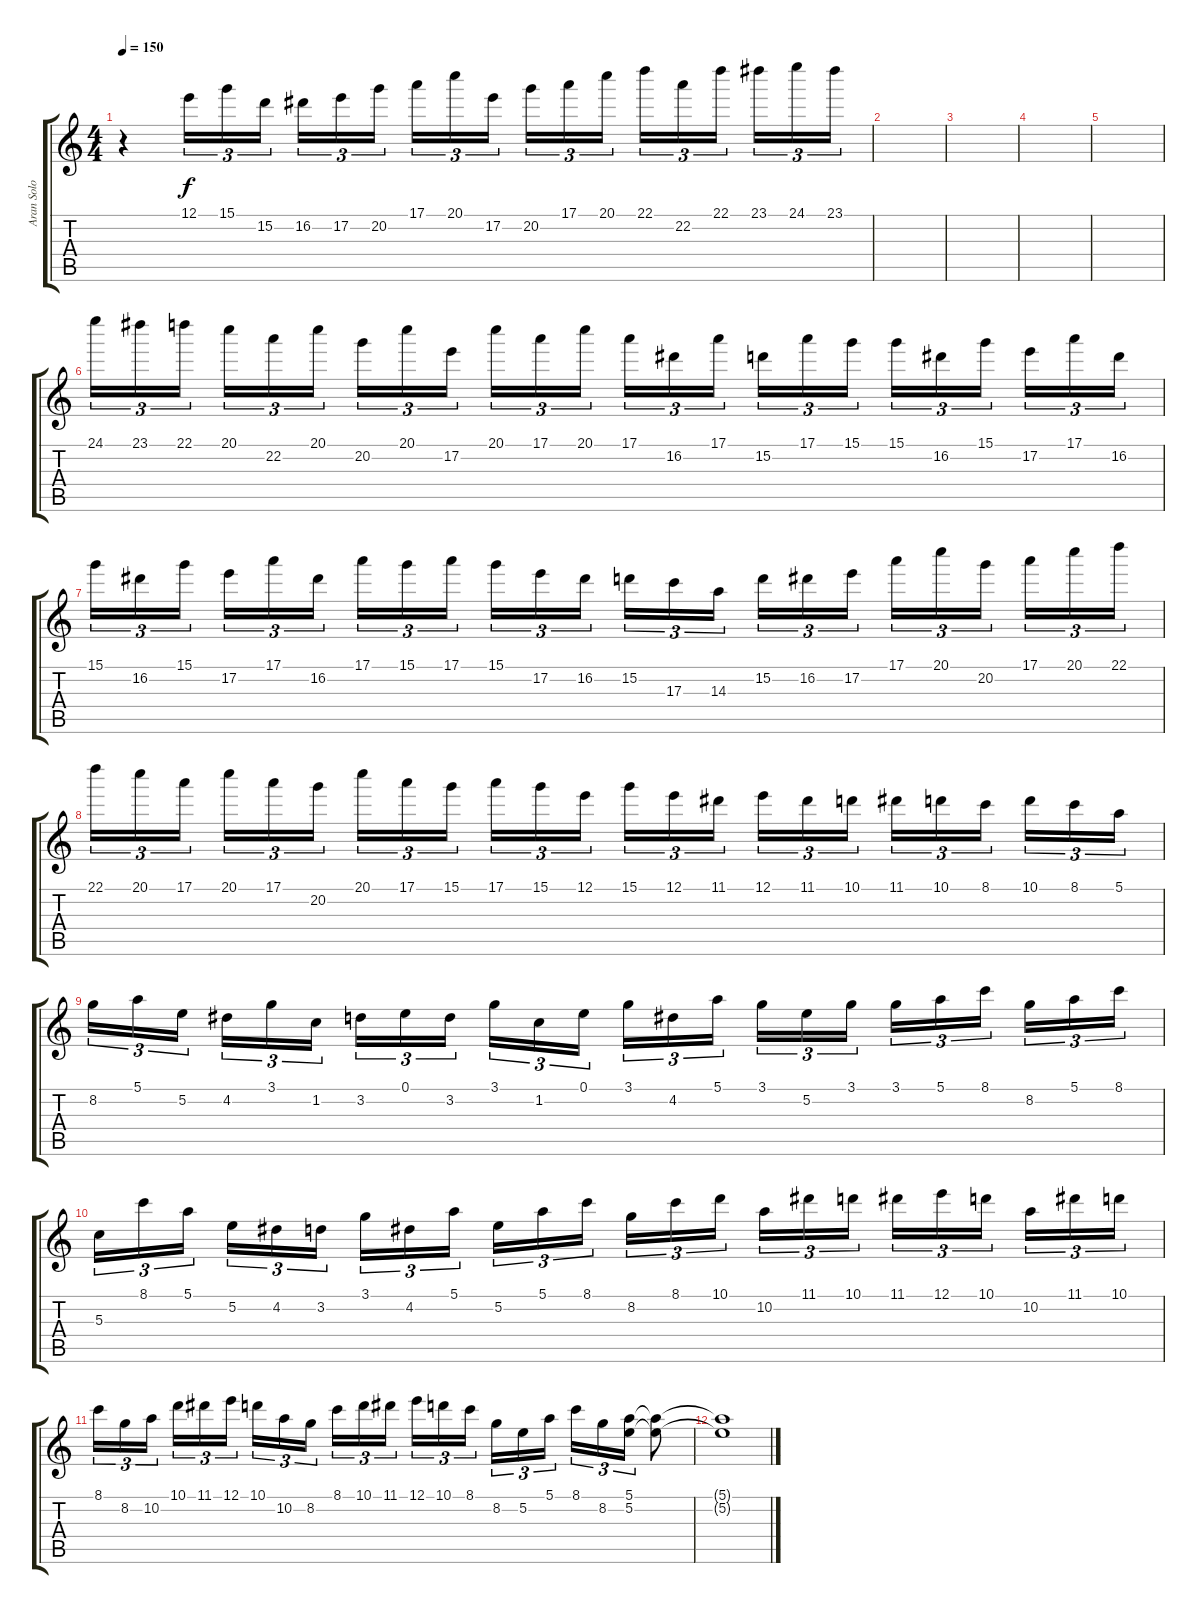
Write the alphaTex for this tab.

\track ("Aran Solo 2" "Aran Solo ") {instrument distortionguitar}
\staff {score tabs}
\tuning (E4 B3 G3 D3 A2 E2) {hide}
\ts (4 4)
\tempo 150
\clef g2
\ks c
r.4{dy f} 12.1.16{tu (3 2)} 15.1.16{tu (3 2)} 15.2.16{tu (3 2)} 16.2.16{tu (3 2)} 17.2.16{tu (3 2)} 20.2.16{tu (3 2)} 17.1.16{tu (3 2)} 20.1.16{tu (3 2)} 17.2.16{tu (3 2)} 20.2.16{tu (3 2)} 17.1.16{tu (3 2)} 20.1.16{tu (3 2)} 22.1.16{tu (3 2)} 22.2.16{tu (3 2)} 22.1.16{tu (3 2)} 23.1.16{tu (3 2)} 24.1.16{tu (3 2)} 23.1.16{tu (3 2)} |
|
|
|
|
24.1.16{tu (3 2)} 23.1.16{tu (3 2)} 22.1.16{tu (3 2)} 20.1.16{tu (3 2)} 22.2.16{tu (3 2)} 20.1.16{tu (3 2)} 20.2.16{tu (3 2)} 20.1.16{tu (3 2)} 17.2.16{tu (3 2)} 20.1.16{tu (3 2)} 17.1.16{tu (3 2)} 20.1.16{tu (3 2)} 17.1.16{tu (3 2)} 16.2.16{tu (3 2)} 17.1.16{tu (3 2)} 15.2.16{tu (3 2)} 17.1.16{tu (3 2)} 15.1.16{tu (3 2)} 15.1.16{tu (3 2)} 16.2.16{tu (3 2)} 15.1.16{tu (3 2)} 17.2.16{tu (3 2)} 17.1.16{tu (3 2)} 16.2.16{tu (3 2)} |
15.1.16{tu (3 2)} 16.2.16{tu (3 2)} 15.1.16{tu (3 2)} 17.2.16{tu (3 2)} 17.1.16{tu (3 2)} 16.2.16{tu (3 2)} 17.1.16{tu (3 2)} 15.1.16{tu (3 2)} 17.1.16{tu (3 2)} 15.1.16{tu (3 2)} 17.2.16{tu (3 2)} 16.2.16{tu (3 2)} 15.2.16{tu (3 2)} 17.3.16{tu (3 2)} 14.3.16{tu (3 2)} 15.2.16{tu (3 2)} 16.2.16{tu (3 2)} 17.2.16{tu (3 2)} 17.1.16{tu (3 2)} 20.1.16{tu (3 2)} 20.2.16{tu (3 2)} 17.1.16{tu (3 2)} 20.1.16{tu (3 2)} 22.1.16{tu (3 2)} |
22.1.16{tu (3 2)} 20.1.16{tu (3 2)} 17.1.16{tu (3 2)} 20.1.16{tu (3 2)} 17.1.16{tu (3 2)} 20.2.16{tu (3 2)} 20.1.16{tu (3 2)} 17.1.16{tu (3 2)} 15.1.16{tu (3 2)} 17.1.16{tu (3 2)} 15.1.16{tu (3 2)} 12.1.16{tu (3 2)} 15.1.16{tu (3 2)} 12.1.16{tu (3 2)} 11.1.16{tu (3 2)} 12.1.16{tu (3 2)} 11.1.16{tu (3 2)} 10.1.16{tu (3 2)} 11.1.16{tu (3 2)} 10.1.16{tu (3 2)} 8.1.16{tu (3 2)} 10.1.16{tu (3 2)} 8.1.16{tu (3 2)} 5.1.16{tu (3 2)} |
8.2.16{tu (3 2)} 5.1.16{tu (3 2)} 5.2.16{tu (3 2)} 4.2.16{tu (3 2)} 3.1.16{tu (3 2)} 1.2.16{tu (3 2)} 3.2.16{tu (3 2)} 0.1.16{tu (3 2)} 3.2.16{tu (3 2)} 3.1.16{tu (3 2)} 1.2.16{tu (3 2)} 0.1.16{tu (3 2)} 3.1.16{tu (3 2)} 4.2.16{tu (3 2)} 5.1.16{tu (3 2)} 3.1.16{tu (3 2)} 5.2.16{tu (3 2)} 3.1.16{tu (3 2)} 3.1.16{tu (3 2)} 5.1.16{tu (3 2)} 8.1.16{tu (3 2)} 8.2.16{tu (3 2)} 5.1.16{tu (3 2)} 8.1.16{tu (3 2)} |
5.3.16{tu (3 2)} 8.1.16{tu (3 2)} 5.1.16{tu (3 2)} 5.2.16{tu (3 2)} 4.2.16{tu (3 2)} 3.2.16{tu (3 2)} 3.1.16{tu (3 2)} 4.2.16{tu (3 2)} 5.1.16{tu (3 2)} 5.2.16{tu (3 2)} 5.1.16{tu (3 2)} 8.1.16{tu (3 2)} 8.2.16{tu (3 2)} 8.1.16{tu (3 2)} 10.1.16{tu (3 2)} 10.2.16{tu (3 2)} 11.1.16{tu (3 2)} 10.1.16{tu (3 2)} 11.1.16{tu (3 2)} 12.1.16{tu (3 2)} 10.1.16{tu (3 2)} 10.2.16{tu (3 2)} 11.1.16{tu (3 2)} 10.1.16{tu (3 2)} |
8.1.16{tu (3 2)} 8.2.16{tu (3 2)} 10.2.16{tu (3 2)} 10.1.16{tu (3 2)} 11.1.16{tu (3 2)} 12.1.16{tu (3 2)} 10.1.16{tu (3 2)} 10.2.16{tu (3 2)} 8.2.16{tu (3 2)} 8.1.16{tu (3 2)} 10.1.16{tu (3 2)} 11.1.16{tu (3 2)} 12.1.16{tu (3 2)} 10.1.16{tu (3 2)} 8.1.16{tu (3 2)} 8.2.16{tu (3 2)} 5.2.16{tu (3 2)} 5.1.16{tu (3 2)} 8.1.16{tu (3 2)} 8.2.16{tu (3 2)} (5.1 5.2).16{tu (3 2)} (5.1{t} 5.2{t}).8 |
(5.1{t} 5.2{t}).1
